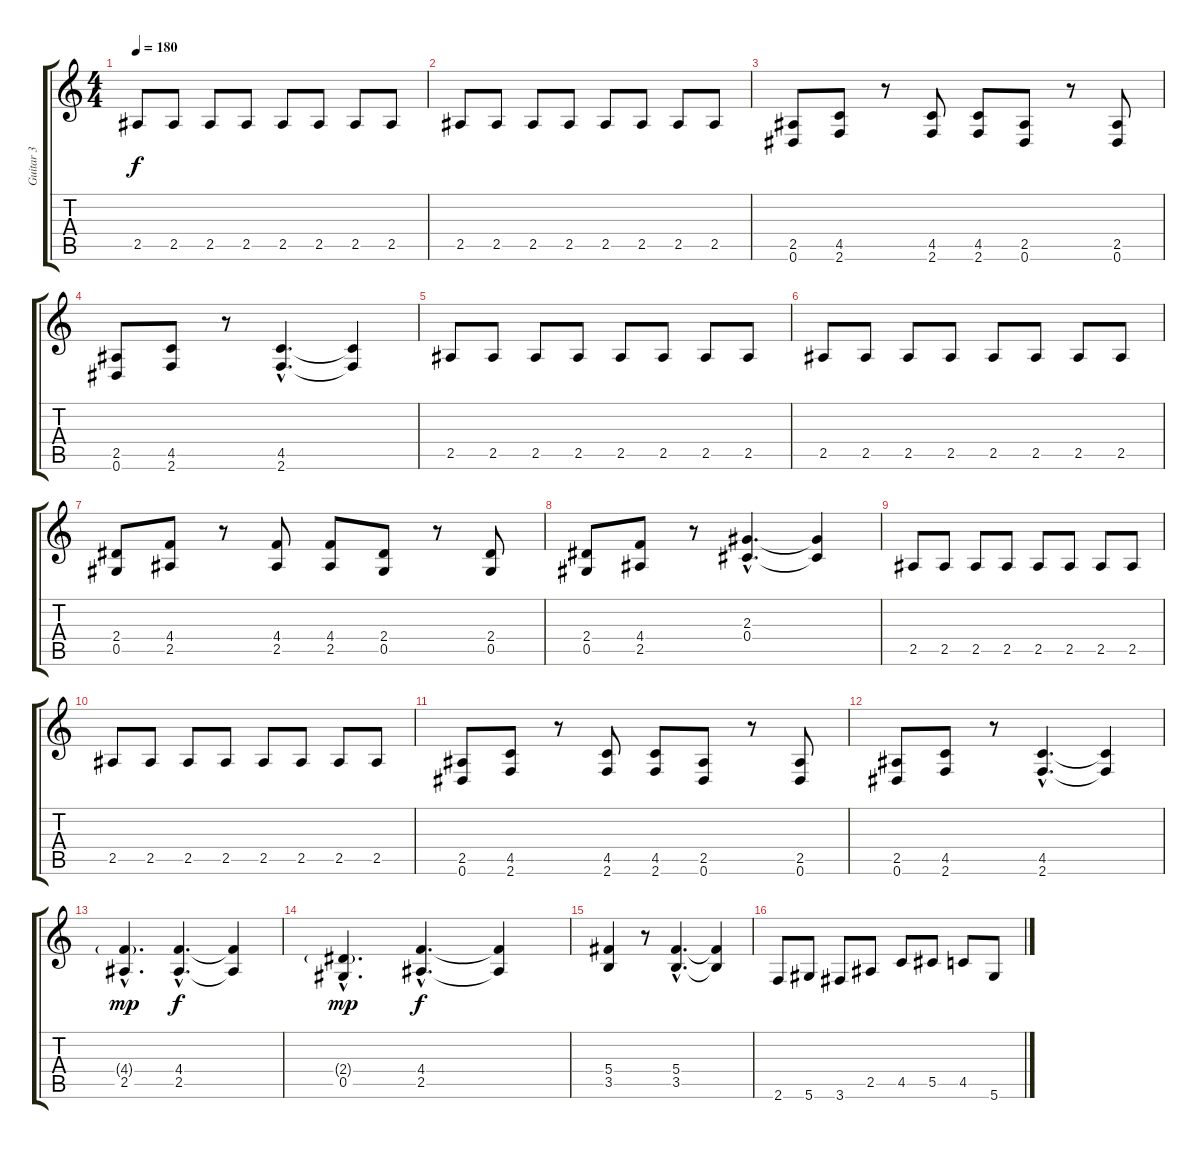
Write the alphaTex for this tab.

\track ("Guitar 3" "Guitar 3") {instrument distortionguitar}
\staff {score tabs}
\tuning (Eb4 Bb3 Gb3 Db3 Ab2 Eb2) {hide}
\ts (4 4)
\tempo 180
\clef g2
\ks c
2.5.8{dy f} 2.5.8 2.5.8 2.5.8 2.5.8 2.5.8 2.5.8 2.5.8 |
2.5.8 2.5.8 2.5.8 2.5.8 2.5.8 2.5.8 2.5.8 2.5.8 |
(2.5 0.6).8 (4.5 2.6).8 r.8 (4.5 2.6).8 (4.5 2.6).8 (2.5 0.6).8 r.8 (2.5 0.6).8 |
(2.5 0.6).8 (4.5 2.6).8 r.8 (4.5{hac} 2.6{hac}).4{d} (4.5{t} 2.6{t}).4 |
2.5.8 2.5.8 2.5.8 2.5.8 2.5.8 2.5.8 2.5.8 2.5.8 |
2.5.8 2.5.8 2.5.8 2.5.8 2.5.8 2.5.8 2.5.8 2.5.8 |
(2.4 0.5).8 (4.4 2.5).8 r.8 (4.4 2.5).8 (4.4 2.5).8 (2.4 0.5).8 r.8 (2.4 0.5).8 |
(2.4 0.5).8 (4.4 2.5).8 r.8 (2.3{hac} 0.4{hac}).4{d} (2.3{t} 0.4{t}).4 |
2.5.8 2.5.8 2.5.8 2.5.8 2.5.8 2.5.8 2.5.8 2.5.8 |
2.5.8 2.5.8 2.5.8 2.5.8 2.5.8 2.5.8 2.5.8 2.5.8 |
(2.5 0.6).8 (4.5 2.6).8 r.8 (4.5 2.6).8 (4.5 2.6).8 (2.5 0.6).8 r.8 (2.5 0.6).8 |
(2.5 0.6).8 (4.5 2.6).8 r.8 (4.5{hac} 2.6{hac}).4{d} (4.5{t} 2.6{t}).4 |
(4.4{g hac} 2.5{hac}).4{d dy mp} (4.4{hac} 2.5{hac}).4{d dy f} (4.4{t} 2.5{t}).4 |
(2.4{g hac} 0.5{hac}).4{d dy mp} (4.4{hac} 2.5{hac}).4{d dy f} (4.4{t} 2.5{t}).4 |
(5.4 3.5).4 r.8 (5.4{hac} 3.5{hac}).4{d} (5.4{t} 3.5{t}).4 |
2.6.8 5.6.8 3.6.8 2.5.8 4.5.8 5.5.8 4.5.8 5.6.8
